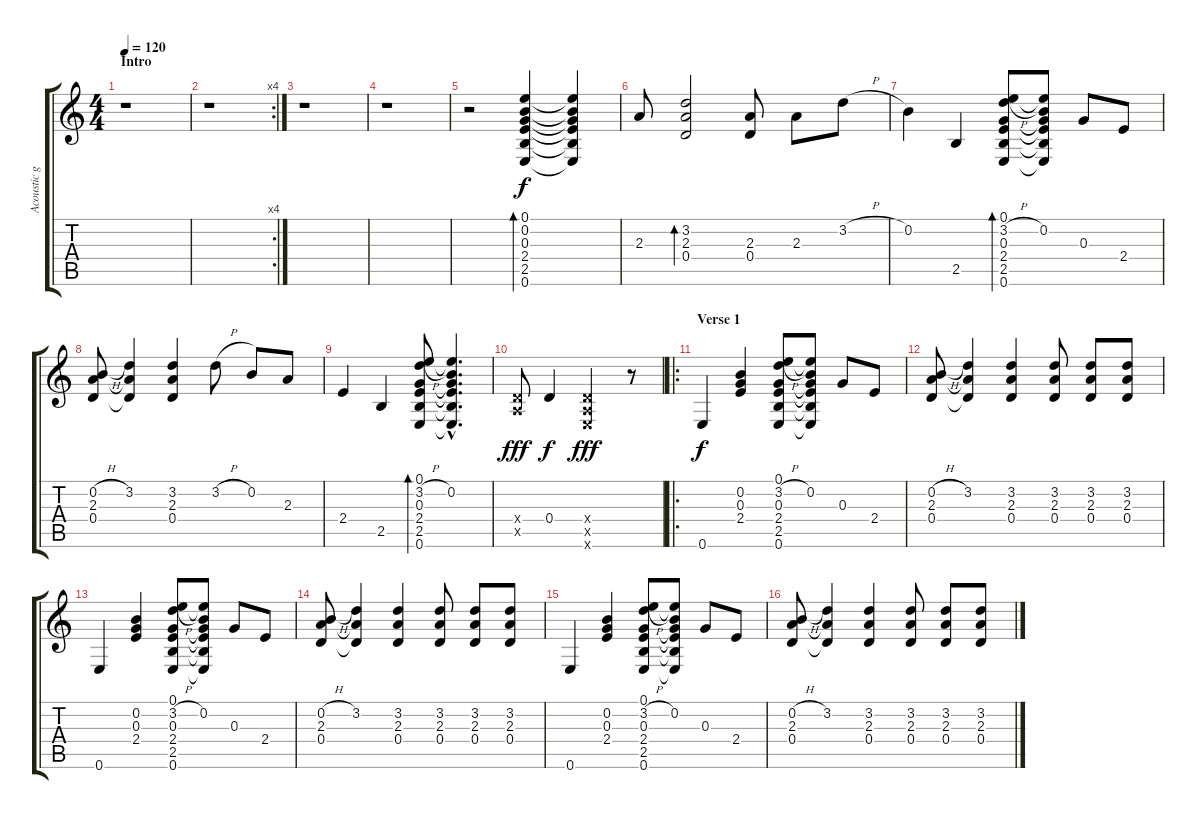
\track ("Acoustic guitar 2" "Acoustic g") {instrument acousticguitarsteel}
\staff {score tabs}
\tuning (E4 B3 G3 D3 A2 E2) {hide}
\ts (4 4)
\section ("" "Intro")
\tempo 120
\clef g2
\ks c
r.1{dy f instrument acousticguitarsteel} |
\rc 4
r.1 |
r.1 |
r.1 |
r.2 (0.1 0.2 0.3 2.4 2.5 0.6).4{bd 60} (0.1{t} 0.2{t} 0.3{t} 2.4{t} 2.5{t} 0.6{t}).4 |
2.3.8 (3.2 2.3 0.4).2{bd 60} (2.3 0.4).8 2.3.8 3.2{h}.8 |
0.2.4 2.5.4 (0.1 3.2{h} 0.3 2.4 2.5 0.6).8{bd 60} (0.1{t} 0.2 0.3{t} 2.4{t} 2.5{t} 0.6{t}).8 0.3.8 2.4.8 |
(0.2{h} 2.3 0.4).8 (3.2 2.3{t} 0.4{t}).4 (3.2 2.3 0.4).4 3.2{h}.8 0.2.8 2.3.8 |
2.4.4 2.5.4 (0.1 3.2{h} 0.3 2.4 2.5 0.6).8{bd 60} (0.1{hac t} 0.2{hac} 0.3{hac t} 2.4{hac t} 2.5{hac t} 0.6{hac t}).4{d} |
(0.4{x} 0.5{x}).8{dy fff} 0.4.4{dy f} (0.4{x} 0.5{x} 0.6{x}).2{dy fff} r.8 |
\ro
\section ("" "Verse 1")
0.6.4{dy f} (0.2 0.3 2.4).4 (0.1 3.2{h} 0.3 2.4 2.5 0.6).8 (0.1{t} 0.2 0.3{t} 2.4{t} 2.5{t} 0.6{t}).8 0.3.8 2.4.8 |
(0.2{h} 2.3 0.4).8 (3.2 2.3{t} 0.4{t}).4 (3.2 2.3 0.4).4 (3.2 2.3 0.4).8 (3.2 2.3 0.4).8 (3.2 2.3 0.4).8 |
0.6.4 (0.2 0.3 2.4).4 (0.1 3.2{h} 0.3 2.4 2.5 0.6).8 (0.1{t} 0.2 0.3{t} 2.4{t} 2.5{t} 0.6{t}).8 0.3.8 2.4.8 |
(0.2{h} 2.3 0.4).8 (3.2 2.3{t} 0.4{t}).4 (3.2 2.3 0.4).4 (3.2 2.3 0.4).8 (3.2 2.3 0.4).8 (3.2 2.3 0.4).8 |
0.6.4 (0.2 0.3 2.4).4 (0.1 3.2{h} 0.3 2.4 2.5 0.6).8 (0.1{t} 0.2 0.3{t} 2.4{t} 2.5{t} 0.6{t}).8 0.3.8 2.4.8 |
(0.2{h} 2.3 0.4).8 (3.2 2.3{t} 0.4{t}).4 (3.2 2.3 0.4).4 (3.2 2.3 0.4).8 (3.2 2.3 0.4).8 (3.2 2.3 0.4).8
